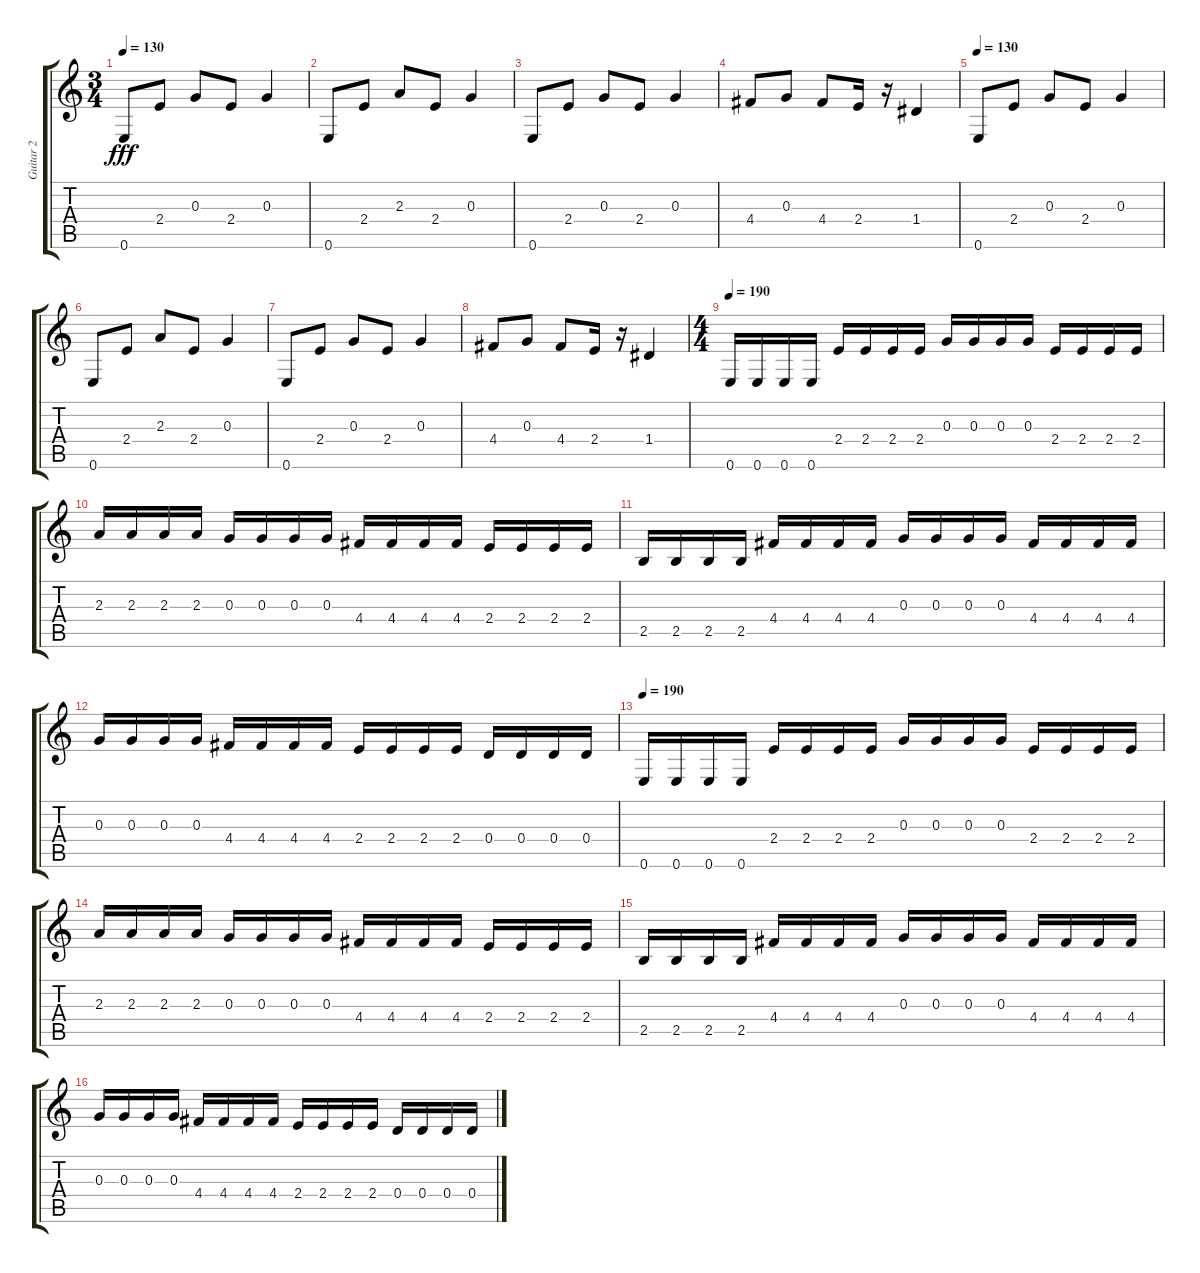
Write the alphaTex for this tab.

\track ("Guitar 2" "Guitar 2") {instrument distortionguitar}
\staff {score tabs}
\tuning (E4 B3 G3 D3 A2 E2) {hide}
\ts (3 4)
\tempo 130
\clef g2
\ks c
0.6.8{dy fff} 2.4.8 0.3.8 2.4.8 0.3.4 |
0.6.8 2.4.8 2.3.8 2.4.8 0.3.4 |
0.6.8 2.4.8 0.3.8 2.4.8 0.3.4 |
4.4.8 0.3.8 4.4.8 2.4.16 r.16 1.4.4 |
\tempo 130
0.6.8 2.4.8 0.3.8 2.4.8 0.3.4 |
0.6.8 2.4.8 2.3.8 2.4.8 0.3.4 |
0.6.8 2.4.8 0.3.8 2.4.8 0.3.4 |
4.4.8 0.3.8 4.4.8 2.4.16 r.16 1.4.4 |
\ts (4 4)
\tempo 190
0.6.16 0.6.16 0.6.16 0.6.16 2.4.16 2.4.16 2.4.16 2.4.16 0.3.16 0.3.16 0.3.16 0.3.16 2.4.16 2.4.16 2.4.16 2.4.16 |
2.3.16 2.3.16 2.3.16 2.3.16 0.3.16 0.3.16 0.3.16 0.3.16 4.4.16 4.4.16 4.4.16 4.4.16 2.4.16 2.4.16 2.4.16 2.4.16 |
2.5.16 2.5.16 2.5.16 2.5.16 4.4.16 4.4.16 4.4.16 4.4.16 0.3.16 0.3.16 0.3.16 0.3.16 4.4.16 4.4.16 4.4.16 4.4.16 |
0.3.16 0.3.16 0.3.16 0.3.16 4.4.16 4.4.16 4.4.16 4.4.16 2.4.16 2.4.16 2.4.16 2.4.16 0.4.16 0.4.16 0.4.16 0.4.16 |
\tempo 190
0.6.16 0.6.16 0.6.16 0.6.16 2.4.16 2.4.16 2.4.16 2.4.16 0.3.16 0.3.16 0.3.16 0.3.16 2.4.16 2.4.16 2.4.16 2.4.16 |
2.3.16 2.3.16 2.3.16 2.3.16 0.3.16 0.3.16 0.3.16 0.3.16 4.4.16 4.4.16 4.4.16 4.4.16 2.4.16 2.4.16 2.4.16 2.4.16 |
2.5.16 2.5.16 2.5.16 2.5.16 4.4.16 4.4.16 4.4.16 4.4.16 0.3.16 0.3.16 0.3.16 0.3.16 4.4.16 4.4.16 4.4.16 4.4.16 |
0.3.16 0.3.16 0.3.16 0.3.16 4.4.16 4.4.16 4.4.16 4.4.16 2.4.16 2.4.16 2.4.16 2.4.16 0.4.16 0.4.16 0.4.16 0.4.16
